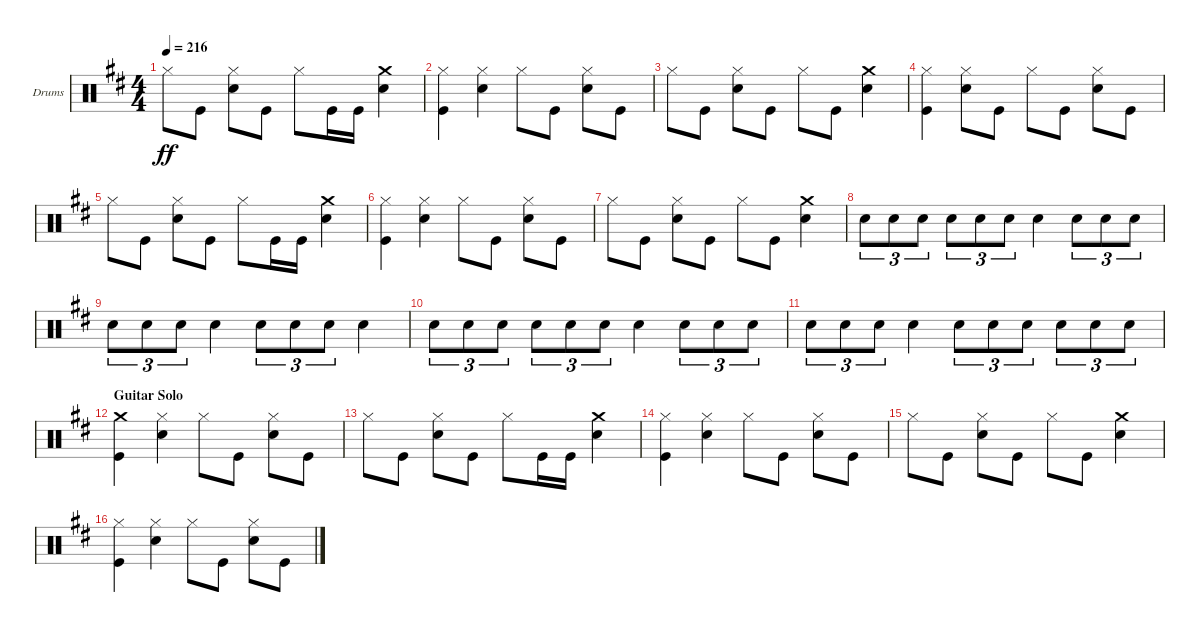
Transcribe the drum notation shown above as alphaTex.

\bracketExtendMode groupsimilarinstruments
\firstSystemTrackNameOrientation horizontal
\otherSystemsTrackNameOrientation horizontal
\track ("Drumkit" "Drums") {instrument percussion}
\staff {score}
\articulation defaults
\ts (4 4)
\tempo 216
\clef neutral
\scale
1.05044
\ks d "Hi-Hat (closed)".8{dy ff} "Kick (hit)".8
("Hi-Hat (closed)" "Snare (hit) 2").8 "Kick (hit)".8 "Hi-Hat (closed)".8 "Kick (hit)".16 "Kick (hit)".16 ("Crash medium (hit)" "Snare (hit) 2").4 |
\scale
0.949559 ("Hi-Hat (closed)" "Kick (hit)").4 ("Hi-Hat (closed)" "Snare (hit) 2").4 "Hi-Hat (closed)".8 "Kick (hit)".8 ("Hi-Hat (closed)" "Snare (hit) 2").8 "Kick (hit)".8 |
\scale
1.05044 "Hi-Hat (closed)".8 "Kick (hit)".8 ("Hi-Hat (closed)" "Snare (hit) 2").8 "Kick (hit)".8 "Hi-Hat (closed)".8 "Kick (hit)".8 ("Crash medium (hit)" "Snare (hit) 2").4 |
\scale
0.949559 ("Hi-Hat (closed)" "Kick (hit)").4 ("Hi-Hat (closed)" "Snare (hit) 2").8 "Kick (hit)".8 "Hi-Hat (closed)".8 "Kick (hit)".8 ("Hi-Hat (closed)" "Snare (hit) 2").8 "Kick (hit)".8 |
\scale
1.05044 "Hi-Hat (closed)".8 "Kick (hit)".8 ("Hi-Hat (closed)" "Snare (hit) 2").8 "Kick (hit)".8 "Hi-Hat (closed)".8 "Kick (hit)".16 "Kick (hit)".16 ("Crash medium (hit)" "Snare (hit) 2").4 |
\scale
0.949559 ("Hi-Hat (closed)" "Kick (hit)").4 ("Hi-Hat (closed)" "Snare (hit) 2").4 "Hi-Hat (closed)".8 "Kick (hit)".8 ("Hi-Hat (closed)" "Snare (hit) 2").8 "Kick (hit)".8 |
\scale
1.05044 "Hi-Hat (closed)".8 "Kick (hit)".8 ("Hi-Hat (closed)" "Snare (hit) 2").8 "Kick (hit)".8 "Hi-Hat (closed)".8 "Kick (hit)".8 ("Crash medium (hit)" "Snare (hit) 2").4 |
\scale
0.949559 "Snare (hit) 2".8{tu (3 2)} "Snare (hit) 2".8{tu (3 2)} "Snare (hit) 2".8{tu (3 2)} "Snare (hit) 2".8{tu (3 2)} "Snare (hit) 2".8{tu (3 2)} "Snare (hit) 2".8{tu (3 2)} "Snare (hit) 2".4 "Snare (hit) 2".8{tu (3 2)} "Snare (hit) 2".8{tu (3 2)} "Snare (hit) 2".8{tu (3 2)} |
\scale
1.05044 "Snare (hit) 2".8{tu (3 2)} "Snare (hit) 2".8{tu (3 2)} "Snare (hit) 2".8{tu (3 2)} "Snare (hit) 2".4 "Snare (hit) 2".8{tu (3 2)} "Snare (hit) 2".8{tu (3 2)} "Snare (hit) 2".8{tu (3 2)} "Snare (hit) 2".4 |
\scale
0.949559 "Snare (hit) 2".8{tu (3 2)} "Snare (hit) 2".8{tu (3 2)} "Snare (hit) 2".8{tu (3 2)} "Snare (hit) 2".8{tu (3 2)} "Snare (hit) 2".8{tu (3 2)} "Snare (hit) 2".8{tu (3 2)} "Snare (hit) 2".4 "Snare (hit) 2".8{tu (3 2)} "Snare (hit) 2".8{tu (3 2)} "Snare (hit) 2".8{tu (3 2)} |
\scale
1.05044 "Snare (hit) 2".8{tu (3 2)} "Snare (hit) 2".8{tu (3 2)} "Snare (hit) 2".8{tu (3 2)} "Snare (hit) 2".4 "Snare (hit) 2".8{tu (3 2)} "Snare (hit) 2".8{tu (3 2)} "Snare (hit) 2".8{tu (3 2)} "Snare (hit) 2".8{tu (3 2)} "Snare (hit) 2".8{tu (3 2)} "Snare (hit) 2".8{tu (3 2)} |
\section ("" "Guitar Solo")
\scale
0.949559 ("Crash medium (hit)" "Kick (hit)").4 ("Hi-Hat (closed)" "Snare (hit) 2").4 "Hi-Hat (closed)".8 "Kick (hit)".8 ("Hi-Hat (closed)" "Snare (hit) 2").8 "Kick (hit)".8 |
\scale
1.05044 "Hi-Hat (closed)".8 "Kick (hit)".8 ("Hi-Hat (closed)" "Snare (hit) 2").8 "Kick (hit)".8 "Hi-Hat (closed)".8 "Kick (hit)".16 "Kick (hit)".16 ("Crash medium (hit)" "Snare (hit) 2").4 |
\scale
0.949559 ("Hi-Hat (closed)" "Kick (hit)").4 ("Hi-Hat (closed)" "Snare (hit) 2").4 "Hi-Hat (closed)".8 "Kick (hit)".8 ("Hi-Hat (closed)" "Snare (hit) 2").8 "Kick (hit)".8 |
\scale
1.05044 "Hi-Hat (closed)".8 "Kick (hit)".8 ("Hi-Hat (closed)" "Snare (hit) 2").8 "Kick (hit)".8 "Hi-Hat (closed)".8 "Kick (hit)".8 ("Crash medium (hit)" "Snare (hit) 2").4 |
\scale
0.949559 ("Hi-Hat (closed)" "Kick (hit)").4 ("Hi-Hat (closed)" "Snare (hit) 2").4 "Hi-Hat (closed)".8 "Kick (hit)".8 ("Hi-Hat (closed)" "Snare (hit) 2").8 "Kick (hit)".8
